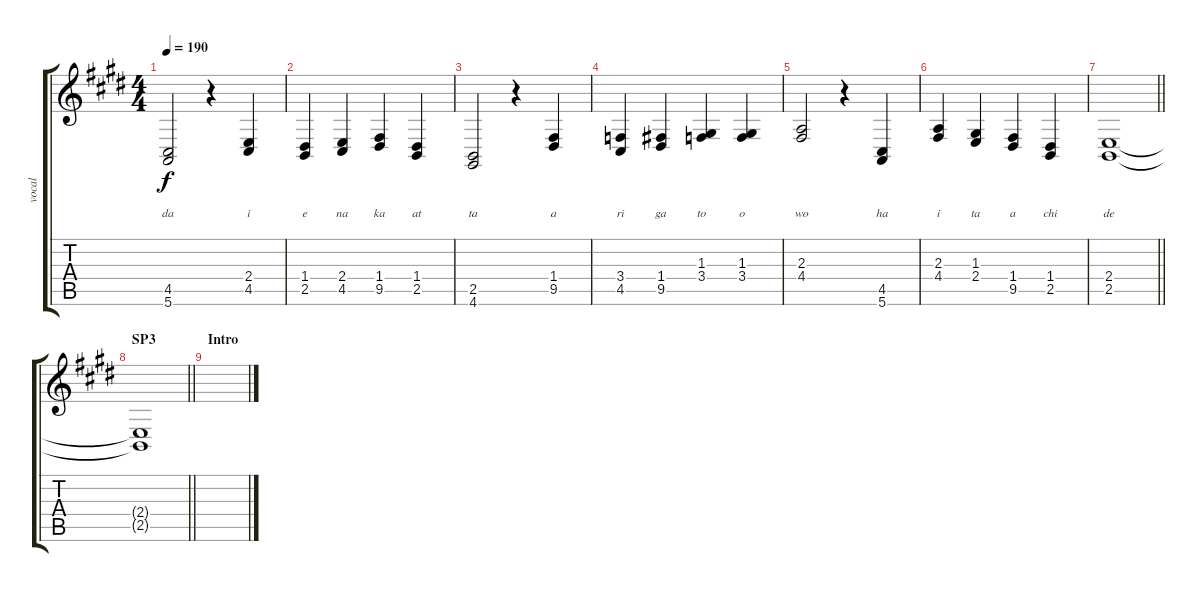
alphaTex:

\track ("vocal" "vocal") {instrument acousticgrandpiano}
\staff {score tabs}
\tuning (E4 B3 G3 D3 A2 E2) {hide}
\ts (4 4)
\tempo 190
\clef g2
\ks e
(4.5 5.6).2{lyrics (0 "") lyrics (1 "") lyrics (2 "") lyrics (3 "da") lyrics (4 "") dy f} r.4 (2.4 4.5).4{lyrics (0 "") lyrics (1 "") lyrics (2 "") lyrics (3 "i") lyrics (4 "")} |
(1.4 2.5).4{lyrics (0 "") lyrics (1 "") lyrics (2 "") lyrics (3 "e") lyrics (4 "")} (2.4 4.5).4{lyrics (0 "") lyrics (1 "") lyrics (2 "") lyrics (3 "na") lyrics (4 "")} (1.4 9.5).4{lyrics (0 "") lyrics (1 "") lyrics (2 "") lyrics (3 "ka") lyrics (4 "")} (1.4 2.5).4{lyrics (0 "") lyrics (1 "") lyrics (2 "") lyrics (3 "at") lyrics (4 "")} |
(2.5 4.6).2{lyrics (0 "") lyrics (1 "") lyrics (2 "") lyrics (3 "ta") lyrics (4 "")} r.4 (1.4 9.5).4{lyrics (0 "") lyrics (1 "") lyrics (2 "") lyrics (3 "a") lyrics (4 "")} |
(3.4 4.5).4{lyrics (0 "") lyrics (1 "") lyrics (2 "") lyrics (3 "ri") lyrics (4 "")} (1.4 9.5).4{lyrics (0 "") lyrics (1 "") lyrics (2 "") lyrics (3 "ga") lyrics (4 "")} (1.3 3.4).4{lyrics (0 "") lyrics (1 "") lyrics (2 "") lyrics (3 "to") lyrics (4 "")} (1.3 3.4).4{lyrics (0 "") lyrics (1 "") lyrics (2 "") lyrics (3 "o") lyrics (4 "")} |
(2.3 4.4).2{lyrics (0 "") lyrics (1 "") lyrics (2 "") lyrics (3 "wo") lyrics (4 "")} r.4 (4.5 5.6).4{lyrics (0 "") lyrics (1 "") lyrics (2 "") lyrics (3 "ha") lyrics (4 "")} |
(2.3 4.4).4{lyrics (0 "") lyrics (1 "") lyrics (2 "") lyrics (3 "i") lyrics (4 "")} (1.3 2.4).4{lyrics (0 "") lyrics (1 "") lyrics (2 "") lyrics (3 "ta") lyrics (4 "")} (1.4 9.5).4{lyrics (0 "") lyrics (1 "") lyrics (2 "") lyrics (3 "a") lyrics (4 "")} (1.4 2.5).4{lyrics (0 "") lyrics (1 "") lyrics (2 "") lyrics (3 "chi") lyrics (4 "")} |
\barLineRight lightlight
(2.4 2.5).1{lyrics (0 "") lyrics (1 "") lyrics (2 "") lyrics (3 "de") lyrics (4 "")} |
\section ("" "SP3")
\barLineRight lightlight
(2.4{t} 2.5{t}).1 |
\section ("" "Intro")
